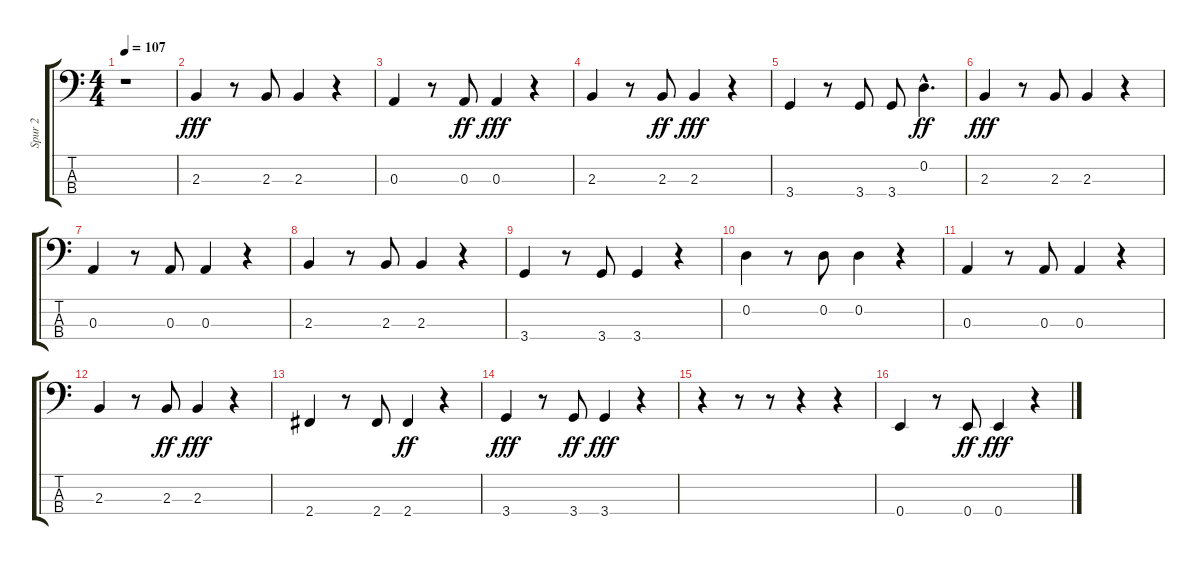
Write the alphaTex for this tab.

\track ("Spur 2" "Spur 2") {instrument electricbassfinger}
\staff {score tabs}
\tuning (G2 D2 A1 E1) {hide}
\ts (4 4)
\tempo 107
\clef f4
\ks c
r.1{dy fff instrument electricbassfinger} |
2.3.4 r.8 2.3.8 2.3.4 r.4 |
0.3.4 r.8 0.3.8{dy ff} 0.3.4{dy fff} r.4 |
2.3.4 r.8 2.3.8{dy ff} 2.3.4{dy fff} r.4 |
3.4.4 r.8 3.4.8 3.4.8 0.2{hac}.4{d dy ff} |
2.3.4{dy fff} r.8 2.3.8 2.3.4 r.4 |
0.3.4 r.8 0.3.8 0.3.4 r.4 |
2.3.4 r.8 2.3.8 2.3.4 r.4 |
3.4.4 r.8 3.4.8 3.4.4 r.4 |
0.2.4 r.8 0.2.8 0.2.4 r.4 |
0.3.4 r.8 0.3.8 0.3.4 r.4 |
2.3.4 r.8 2.3.8{dy ff} 2.3.4{dy fff} r.4 |
2.4.4 r.8 2.4.8 2.4.4{dy ff} r.4 |
3.4.4{dy fff} r.8 3.4.8{dy ff} 3.4.4{dy fff} r.4 |
r.4 r.8 r.8 r.4 r.4 |
0.4.4 r.8 0.4.8{dy ff} 0.4.4{dy fff} r.4
